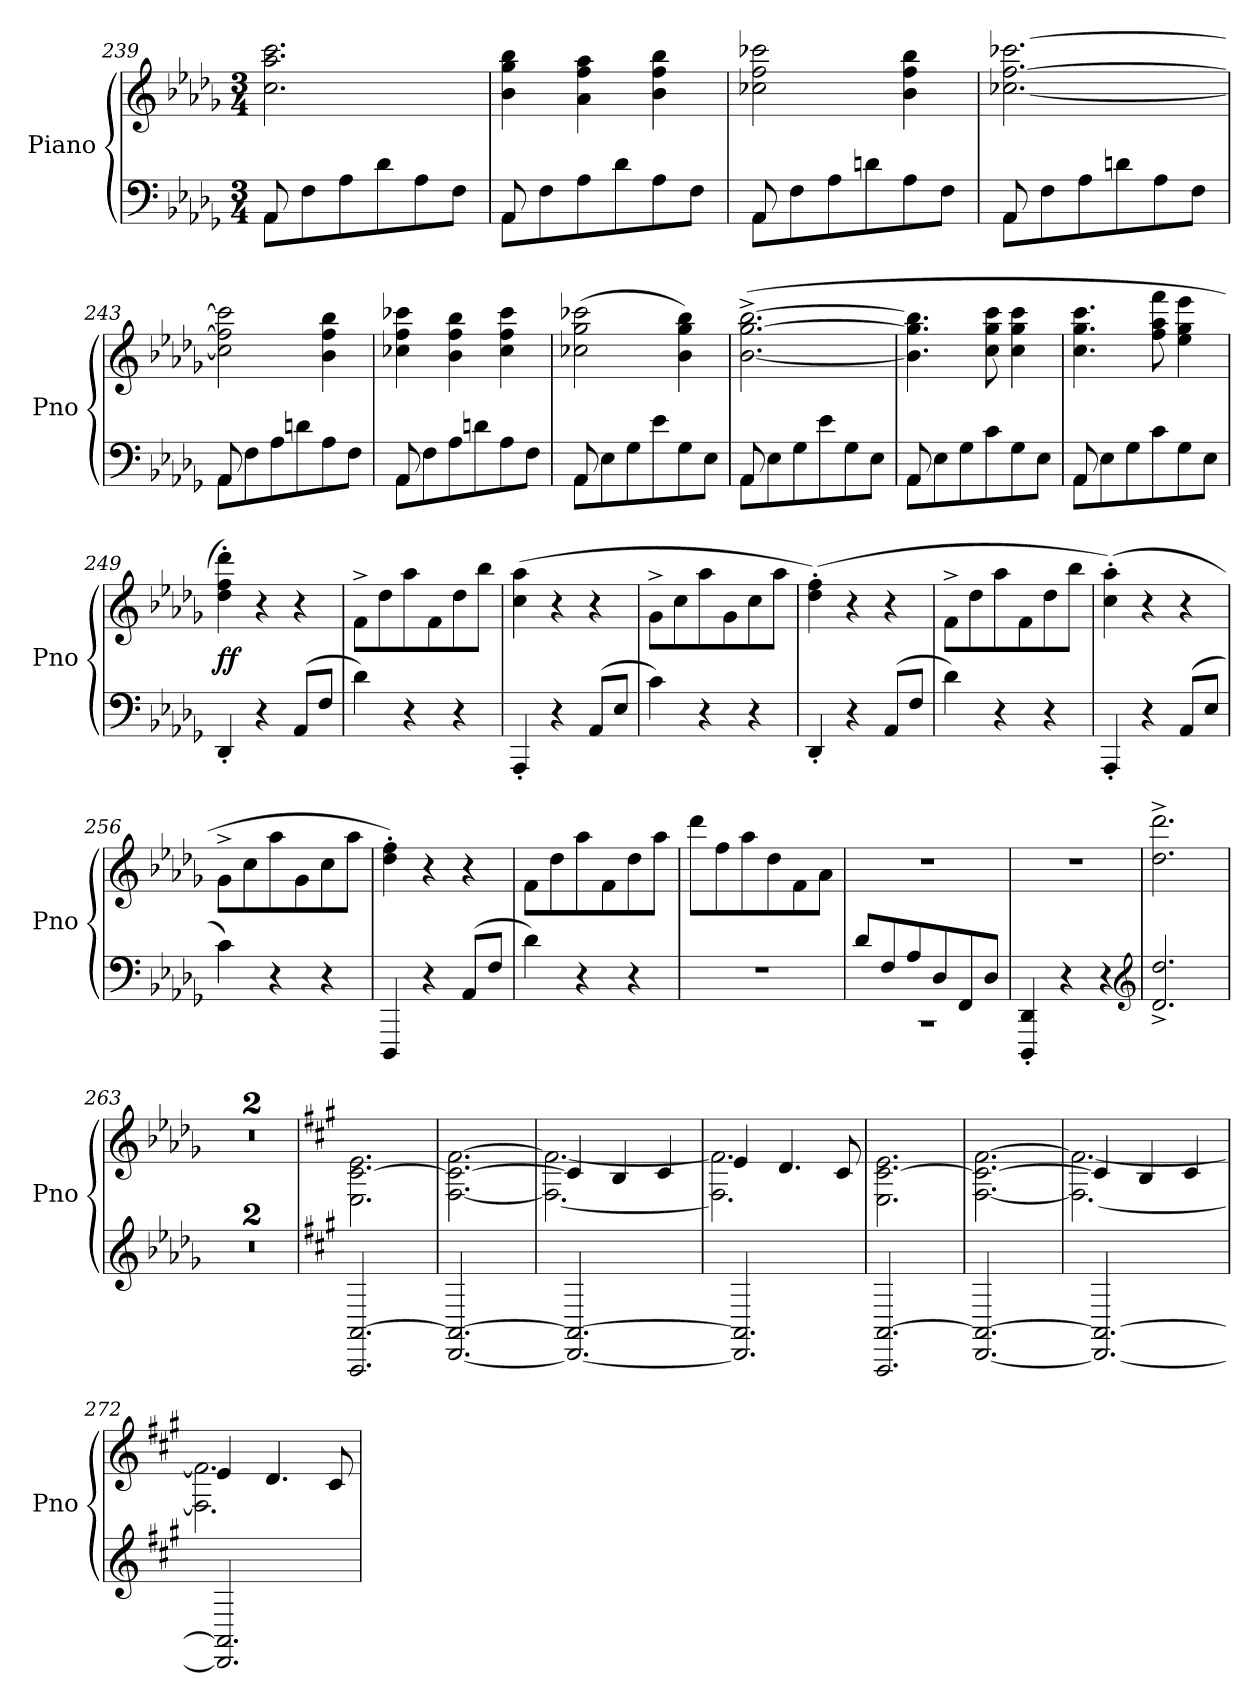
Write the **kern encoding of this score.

**kern	**kern	**dynam
*part1	*part1	*part1
*staff2	*staff1	*staff1/2
*I"Piano	*	*
*I'Pno	*	*
*clefF4	*clefG2	*
*k[b-e-a-d-g-]	*k[b-e-a-d-g-]	*
*b-:	*b-:	*
*M3/4	*M3/4	*
=239	=239	=239
*^	*	*
8AA-\L	8AA-/	2.cc\ 2.aa-\ 2.ccc\	.
8F\	2ryy	.	.
8A-\	.	.	.
8d-\	.	.	.
8A-\	.	.	.
8F\J	8ryy	.	.
=240	=240	=240	=240
8AA-\L	8AA-/	4b-\ 4gg-\ 4bb-\	.
8F\	2ryy	.	.
8A-\	.	4a-\ 4ff\ 4aa-\	.
8d-\	.	.	.
8A-\	.	4b-\ 4ff\ 4bb-\	.
8F\J	8ryy	.	.
=241	=241	=241	=241
8AA-\L	8AA-/	2cc-X\ 2ff\ 2ccc-X\	.
8F\	2ryy	.	.
8A-\	.	.	.
8dn\	.	.	.
8A-\	.	4b-\ 4ff\ 4bb-\	.
8F\J	8ryy	.	.
=242	=242	=242	=242
8AA-\L	8AA-/	[2.cc-X\ [2.ff\ [2.ccc-X\	.
8F\	2ryy	.	.
8A-\	.	.	.
8dn\	.	.	.
8A-\	.	.	.
8F\J	8ryy	.	.
=243	=243	=243	=243
8AA-\L	8AA-/	2cc-]\ 2ff]\ 2ccc-]\	.
8F\	2ryy	.	.
8A-\	.	.	.
8dn\	.	.	.
8A-\	.	4b-\ 4ff\ 4bb-\	.
8F\J	8ryy	.	.
=244	=244	=244	=244
8AA-\L	8AA-/	4cc-X\ 4ff\ 4ccc-X\	.
8F\	2ryy	.	.
8A-\	.	4b-\ 4ff\ 4bb-\	.
8dn\	.	.	.
8A-\	.	4cc-\ 4ff\ 4ccc-\	.
8F\J	8ryy	.	.
=245	=245	=245	=245
8AA-\L	8AA-/	(2cc-X\ 2gg-\ 2ccc-X\	.
8E-\	2ryy	.	.
8G-\	.	.	.
8e-\	.	.	.
8G-\	.	4b-\ 4gg-\ 4bb-\)	.
8E-\J	8ryy	.	.
=246	=246	=246	=246
8AA-\L	8AA-/	([2.b-^\ [2.gg-^\ [2.bb-^\	.
8E-\	2ryy	.	.
8G-\	.	.	.
8e-\	.	.	.
8G-\	.	.	.
8E-\J	8ryy	.	.
=247	=247	=247	=247
8AA-\L	8AA-/	4.b-]\ 4.gg-]\ 4.bb-]\	.
8E-\	2ryy	.	.
8G-\	.	.	.
8c\	.	8cc\ 8gg-\ 8ccc\	.
8G-\	.	4cc\ 4gg-\ 4ccc\	.
8E-\J	8ryy	.	.
=248	=248	=248	=248
8AA-\L	8AA-/	4.cc\ 4.gg-\ 4.ccc\	.
8E-\	2ryy	.	.
8G-\	.	.	.
8c\	.	8ff\ 8aa-\ 8fff\	.
8G-\	.	4ee-\ 4gg-\ 4eee-\	.
8E-\J	8ryy	.	.
*v	*v	*	*
=249	=249	=249
4DD-'/	4dd-'\ 4ff'\ 4ddd-'\)	ff
4r	4r	.
(8AA-/L	4r	.
8F/J	.	.
=250	=250	=250
4d-\)	8f^\L	.
.	8dd-\	.
4r	8aa-\	.
.	8f\	.
4r	8dd-\	.
.	8bb-\J	.
=251	=251	=251
4AAA-'/	(4cc\ 4aa-\	.
4r	4r	.
(8AA-/L	4r	.
8E-/J	.	.
=252	=252	=252
4c\)	8g-^\L	.
.	8cc\	.
4r	8aa-\	.
.	8g-\	.
4r	8cc\	.
.	8aa-\J	.
=253	=253	=253
4DD-'/	(4dd-'\ 4ff'\)	.
4r	4r	.
(8AA-/L	4r	.
8F/J	.	.
=254	=254	=254
4d-\)	8f^\L	.
.	8dd-\	.
4r	8aa-\	.
.	8f\	.
4r	8dd-\	.
.	8bb-\J	.
=255	=255	=255
4AAA-'/	(4cc'\ 4aa-'\)	.
4r	4r	.
(8AA-/L	4r	.
8E-/J	.	.
=256	=256	=256
4c\)	8g-^\L	.
.	8cc\	.
4r	8aa-\	.
.	8g-\	.
4r	8cc\	.
.	8aa-\J	.
=257	=257	=257
4DDD-/	4dd-'\ 4ff'\)	.
4r	4r	.
(8AA-/L	4r	.
8F/J	.	.
=258	=258	=258
4d-\)	8f\L	.
.	8dd-\	.
4r	8aa-\	.
.	8f\	.
4r	8dd-\	.
.	8aa-\J	.
=259	=259	=259
2.r	8ddd-\L	.
.	8ff\	.
.	8aa-\	.
.	8dd-\	.
.	8f\	.
.	8a-\J	.
=260	=260	=260
*^	*	*
8d-/L	2.r	2.r	.
8F/	.	.	.
8A-/	.	.	.
8D-/	.	.	.
8FF/	.	.	.
8D-/J	.	.	.
*v	*v	*	*
=261	=261	=261
4DDD-'/ 4DD-'/	2.r	.
4r	.	.
4r	.	.
*clefG2	*	*
=262	=262	=262
2.d-^/ 2.dd-^/	2.dd-^\ 2.ddd-^\	.
=263	=263	=263
2.r	2.r	.
=264	=264	=264
2.r	2.r	.
*clefF4	*clefF4	*
=265	=265	=265
*k[f#c#g#]	*k[f#c#g#]	*
2.AAA/ [2.AA/	2.E\ [2.c#\ 2.e\	.
=266	=266	=266
[2.DD/ 2.AA_/	[2.F#\ 2.c#_\ [2.f#\	.
=267	=267	=267
*	*^	*
2.DD_/ 2.AA_/	4c#/]	2.F#_\ 2.f#_\	.
.	4B/	.	.
.	4c#/	.	.
=268	=268	=268	=268
2.DD]/ 2.AA]/	4e/	2.F#]\ 2.f#]\	.
.	4.d/	.	.
.	8c#/	.	.
*	*v	*v	*
=269	=269	=269
2.AAA/ [2.AA/	2.E\ [2.c#\ 2.e\	.
=270	=270	=270
[2.DD/ 2.AA_/	[2.F#\ 2.c#_\ [2.f#\	.
=271	=271	=271
*	*^	*
2.DD_/ 2.AA_/	4c#/]	2.F#_\ 2.f#_\	.
.	4B/	.	.
.	4c#/	.	.
=272	=272	=272	=272
2.DD]/ 2.AA]/	4e/	2.F#]\ 2.f#]\	.
.	4.d/	.	.
.	8c#/	.	.
*	*v	*v	*
=	=	=
*-	*-	*-
